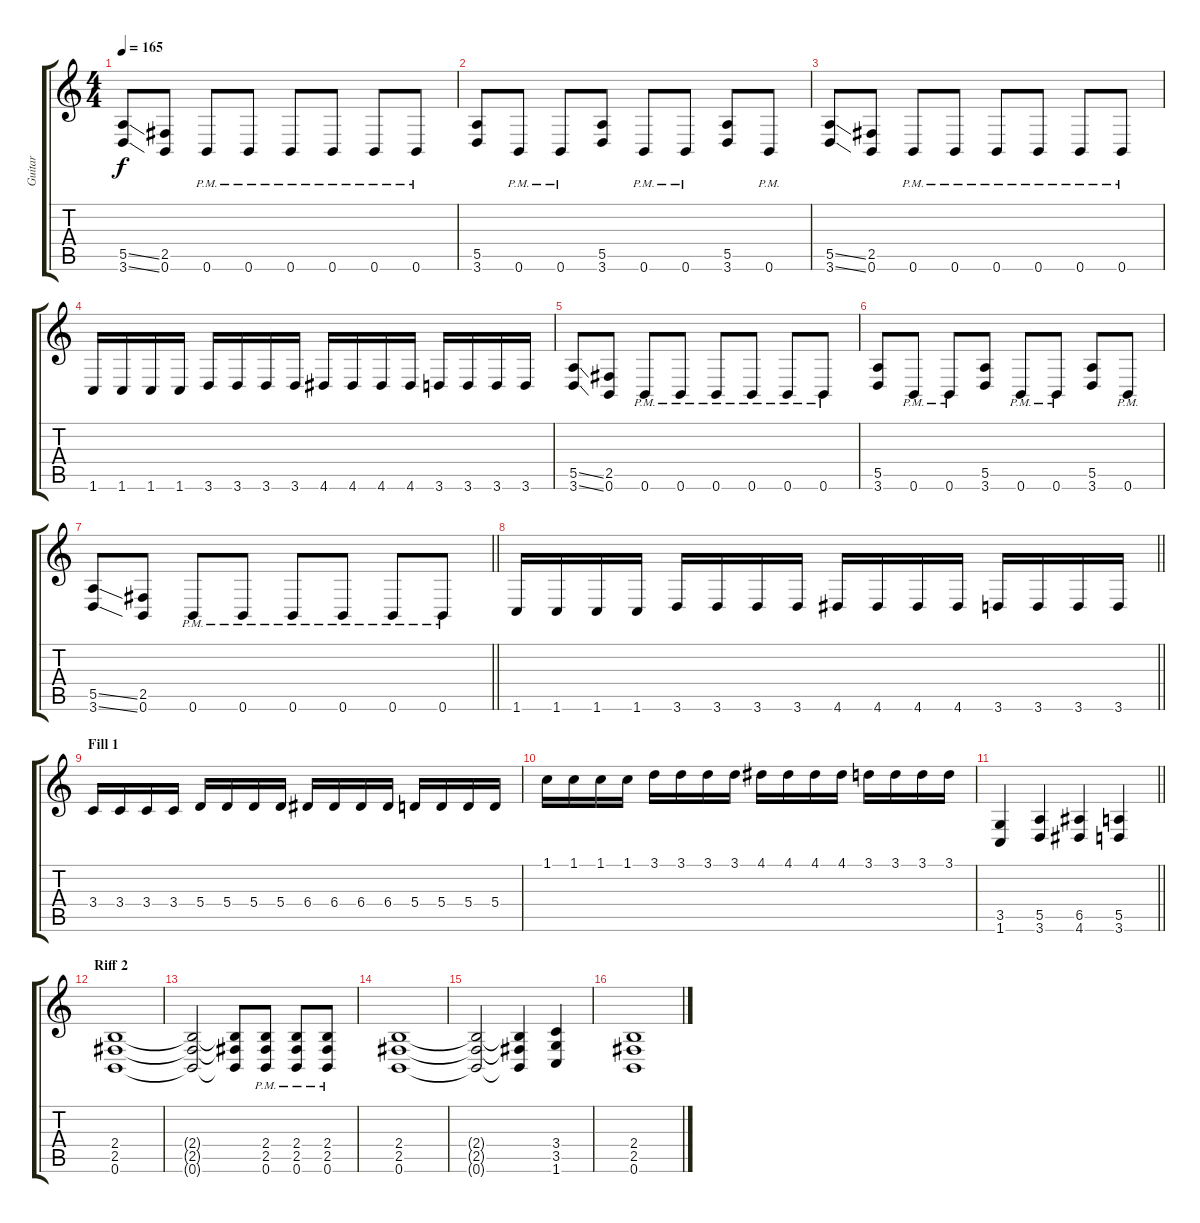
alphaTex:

\track ("Guitar" "Guitar") {instrument distortionguitar}
\staff {score tabs}
\tuning (B3 Gb3 D3 A2 E2 B1) {hide}
\ts (4 4)
\tempo 165
\clef g2
\ks c
(5.5{ss} 3.6{ss}).8{dy f} (2.5 0.6).8 0.6{pm}.8 0.6{pm}.8 0.6{pm}.8 0.6{pm}.8 0.6{pm}.8 0.6{pm}.8 |
(5.5 3.6).8 0.6{pm}.8 0.6{pm}.8 (5.5 3.6).8 0.6{pm}.8 0.6{pm}.8 (5.5 3.6).8 0.6{pm}.8 |
(5.5{ss} 3.6{ss}).8 (2.5 0.6).8 0.6{pm}.8 0.6{pm}.8 0.6{pm}.8 0.6{pm}.8 0.6{pm}.8 0.6{pm}.8 |
1.6.16 1.6.16 1.6.16 1.6.16 3.6.16 3.6.16 3.6.16 3.6.16 4.6.16 4.6.16 4.6.16 4.6.16 3.6.16 3.6.16 3.6.16 3.6.16 |
(5.5{ss} 3.6{ss}).8 (2.5 0.6).8 0.6{pm}.8 0.6{pm}.8 0.6{pm}.8 0.6{pm}.8 0.6{pm}.8 0.6{pm}.8 |
(5.5 3.6).8 0.6{pm}.8 0.6{pm}.8 (5.5 3.6).8 0.6{pm}.8 0.6{pm}.8 (5.5 3.6).8 0.6{pm}.8 |
\barLineRight lightlight
(5.5{ss} 3.6{ss}).8 (2.5 0.6).8 0.6{pm}.8 0.6{pm}.8 0.6{pm}.8 0.6{pm}.8 0.6{pm}.8 0.6{pm}.8 |
\section ("" "")
\barLineRight lightlight
1.6.16 1.6.16 1.6.16 1.6.16 3.6.16 3.6.16 3.6.16 3.6.16 4.6.16 4.6.16 4.6.16 4.6.16 3.6.16 3.6.16 3.6.16 3.6.16 |
\section ("" "Fill 1")
3.4.16 3.4.16 3.4.16 3.4.16 5.4.16 5.4.16 5.4.16 5.4.16 6.4.16 6.4.16 6.4.16 6.4.16 5.4.16 5.4.16 5.4.16 5.4.16 |
1.1.16 1.1.16 1.1.16 1.1.16 3.1.16 3.1.16 3.1.16 3.1.16 4.1.16 4.1.16 4.1.16 4.1.16 3.1.16 3.1.16 3.1.16 3.1.16 |
\barLineRight lightlight
(3.5 1.6).4 (5.5 3.6).4 (6.5 4.6).4 (5.5 3.6).4 |
\section ("" "Riff 2")
(2.4 2.5 0.6).1 |
(2.4{t} 2.5{t} 0.6{t}).2 (2.4{t} 2.5{t} 0.6{t}).8 (2.4{pm} 2.5{pm} 0.6{pm}).8 (2.4{pm} 2.5{pm} 0.6{pm}).8 (2.4{pm} 2.5{pm} 0.6{pm}).8 |
(2.4 2.5 0.6).1 |
(2.4{t} 2.5{t} 0.6{t}).2 (2.4{t} 2.5{t} 0.6{t}).4 (3.4 3.5 1.6).4 |
(2.4 2.5 0.6).1
